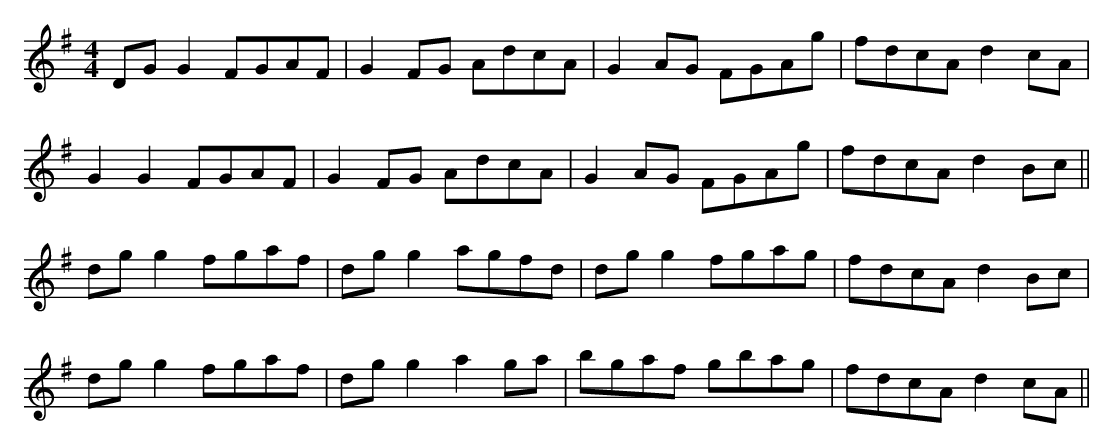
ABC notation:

X:1
M:4/4
K:G
DG G2 FGAF|G2FG AdcA|G2 AG FGAg|fdcA d2 cA|
G2 G2 FGAF|G2FG AdcA|G2 AG FGAg|fdcA d2 Bc||
dg g2 fgaf|dg g2 agfd|dg g2 fgag|fdcA d2 Bc|
dg g2 fgaf|dg g2 a2ga|bgaf gbag|fdcA d2 cA||
